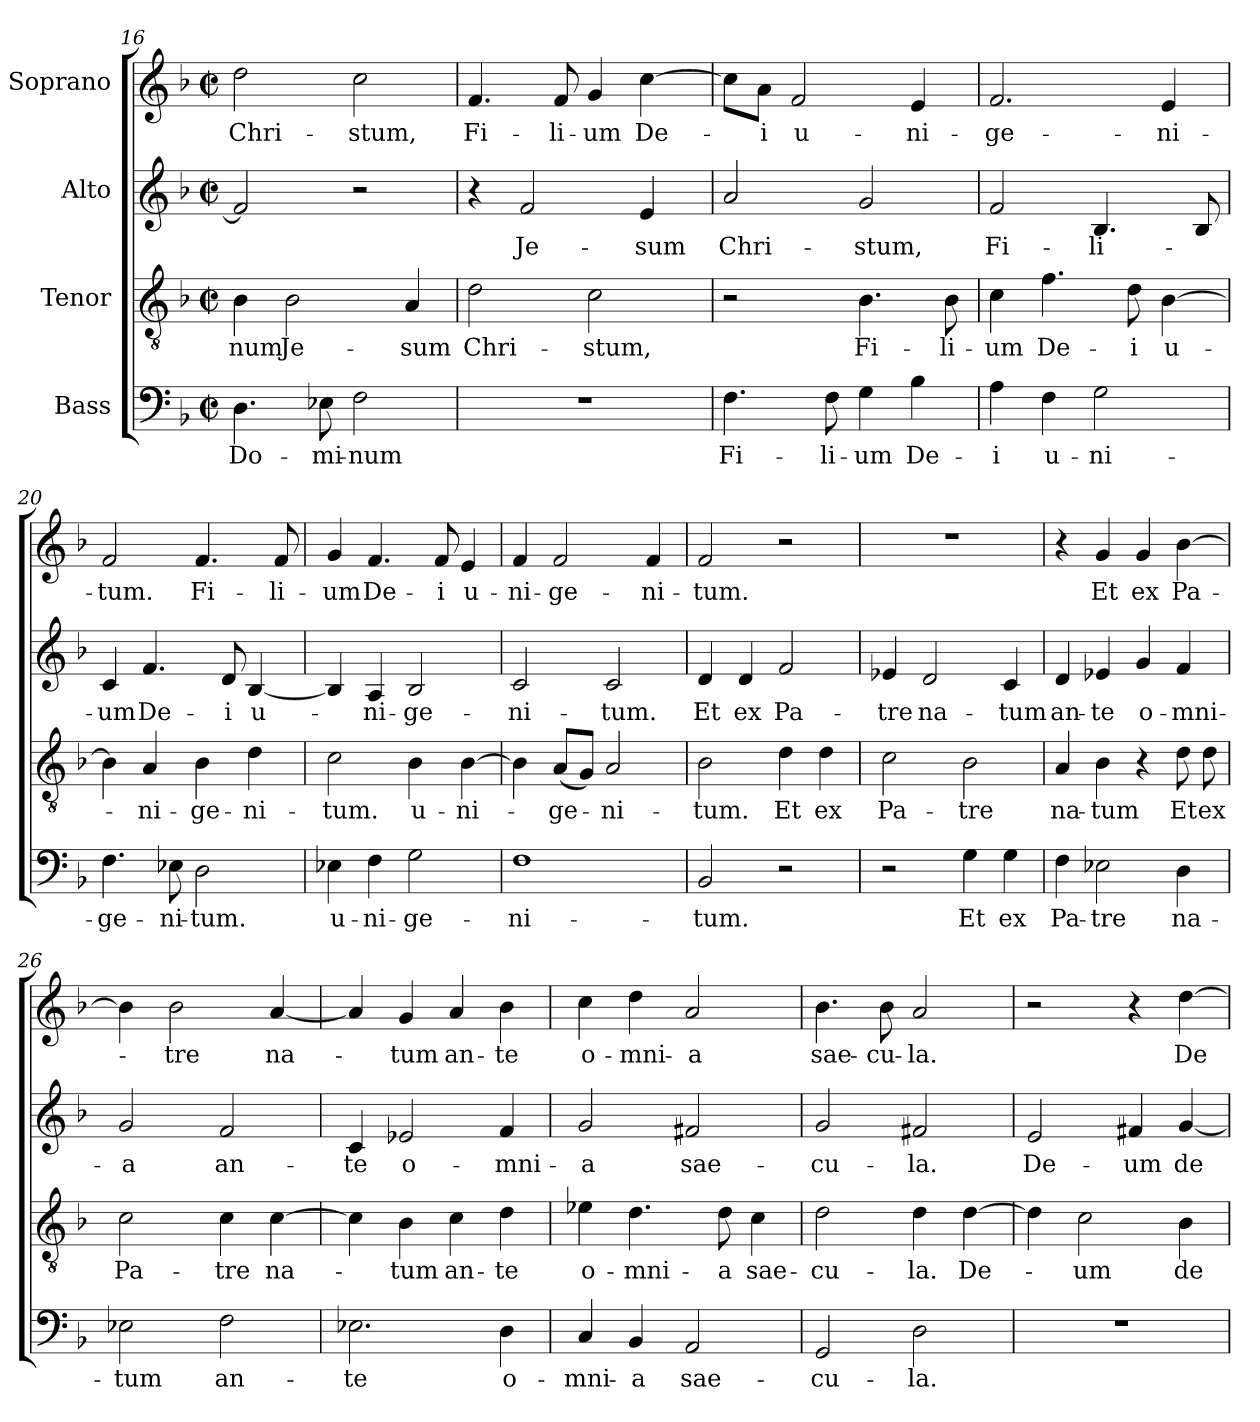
**kern	**text	**kern	**text	**kern	**text	**kern	**text
*part4	*part4	*part3	*part3	*part2	*part2	*part1	*part1
*staff4	*staff4	*staff3	*staff3	*staff2	*staff2	*staff1	*staff1
*I"Bass	*	*I"Tenor	*	*I"Alto	*	*I"Soprano	*
!!LO:PB:g=z
*clefF4	*	*clefGv2	*	*clefG2	*	*clefG2	*
*k[b-]	*	*k[b-]	*	*k[b-]	*	*k[b-]	*
*F:	*	*F:	*	*F:	*	*F:	*
*M2/2	*	*M2/2	*	*M2/2	*	*M2/2	*
*met(c|)	*	*met(c|)	*	*met(c|)	*	*met(c|)	*
=16	=16	=16	=16	=16	=16	=16	=16
4.D\	Do-	4B-\	-num	2f/]	.	2dd\	Chri-
.	.	2B-\	Je-	.	.	.	.
8E-X\	-mi-	.	.	.	.	.	.
2F\	-num	.	.	2r	.	2cc\	-stum,
.	.	4A/	-sum	.	.	.	.
=17	=17	=17	=17	=17	=17	=17	=17
1r	.	2d\	Chri-	4r	.	4.f/	Fi-
.	.	.	.	2f/	Je-	.	.
.	.	.	.	.	.	8f/	-li-
.	.	2c\	-stum,	.	.	4g/	-um
.	.	.	.	4e/	-sum	[4cc\	De-
=18	=18	=18	=18	=18	=18	=18	=18
4.F\	Fi-	2r	.	2a/	Chri-	8cc\L]	.
.	.	.	.	.	.	8a\J	-i
.	.	.	.	.	.	2f/	u-
8F\	-li-	.	.	.	.	.	.
4G\	-um	4.B-\	Fi-	2g/	-stum,	.	.
4B-\	De-	.	.	.	.	4e/	-ni-
.	.	8B-\	-li-	.	.	.	.
=19	=19	=19	=19	=19	=19	=19	=19
4A\	-i	4c\	-um	2f/	Fi-	2.f/	-ge-
4F\	u-	4.f\	De-	.	.	.	.
2G\	-ni-	.	.	4.B-/	-li-	.	.
.	.	8d\	-i	.	.	.	.
.	.	[4B-\	u-	.	.	4e/	-ni-
.	.	.	.	8B-/	.	.	.
=20	=20	=20	=20	=20	=20	=20	=20
4.F\	-ge-	4B-\]	.	4c/	-um	2f/	-tum.
.	.	4A/	-ni-	4.f/	De-	.	.
8E-X\	-ni-	.	.	.	.	.	.
2D\	-tum.	4B-\	-ge-	.	.	4.f/	Fi-
.	.	.	.	8d/	-i	.	.
.	.	4d\	-ni-	[4B-/	u-	.	.
.	.	.	.	.	.	8f/	-li-
!!LO:LB:g=z
=21	=21	=21	=21	=21	=21	=21	=21
4E-X\	u-	2c\	-tum.	4B-/]	.	4g/	-um
4F\	-ni-	.	.	4A/	-ni-	4.f/	De-
2G\	-ge-	4B-\	u-	2B-/	-ge-	.	.
.	.	.	.	.	.	8f/	-i
.	.	[4B-\	-ni-	.	.	4e/	u-
=22	=22	=22	=22	=22	=22	=22	=22
1F	-ni-	4B-\]	.	2c/	-ni-	4f/	-ni-
.	.	(8A/L	-ge-	.	.	2f/	-ge-
.	.	8G/J)	.	.	.	.	.
.	.	2A/	-ni-	2c/	-tum.	.	.
.	.	.	.	.	.	4f/	-ni-
=23	=23	=23	=23	=23	=23	=23	=23
2BB-/	-tum.	2B-\	-tum.	4d/	Et	2f/	-tum.
.	.	.	.	4d/	ex	.	.
2r	.	4d\	Et	2f/	Pa-	2r	.
.	.	4d\	ex	.	.	.	.
=24	=24	=24	=24	=24	=24	=24	=24
2r	.	2c\	Pa-	4e-X/	-tre	1r	.
.	.	.	.	2d/	na-	.	.
4G\	Et	2B-\	-tre	.	.	.	.
4G\	ex	.	.	4c/	-tum	.	.
=25	=25	=25	=25	=25	=25	=25	=25
4F\	Pa-	4A/	na-	4d/	an-	4r	.
2E-X\	-tre	4B-\	-tum	4e-X/	-te	4g/	Et
.	.	4r	.	4g/	o-	4g/	ex
4D\	na-	8d\	Et	4f/	-mni-	[4b-\	Pa-
.	.	8d\	ex	.	.	.	.
!!LO:LB:g=z
=26	=26	=26	=26	=26	=26	=26	=26
2E-X\	-tum	2c\	Pa-	2g/	-a	4b-\]	.
.	.	.	.	.	.	2b-\	-tre
2F\	an-	4c\	-tre	2f/	an-	.	.
.	.	[4c\	na-	.	.	[4a/	na-
=27	=27	=27	=27	=27	=27	=27	=27
2.E-X\	-te	4c\]	.	4c/	-te	4a/]	.
.	.	4B-\	-tum	2e-X/	o-	4g/	-tum
.	.	4c\	an-	.	.	4a/	an-
4D\	o-	4d\	-te	4f/	-mni-	4b-\	-te
=28	=28	=28	=28	=28	=28	=28	=28
4C/	-mni-	4e-X\	o-	2g/	-a	4cc\	o-
4BB-/	-a	4.d\	-mni-	.	.	4dd\	-mni-
2AA/	sae-	.	.	2f#X/	sae-	2a/	-a
.	.	8d\	-a	.	.	.	.
.	.	4c\	sae-	.	.	.	.
=29	=29	=29	=29	=29	=29	=29	=29
2GG/	-cu-	2d\	-cu-	2g/	-cu-	4.b-\	sae-
.	.	.	.	.	.	8b-\	-cu-
2D\	-la.	4d\	-la.	2f#X/	-la.	2a/	-la.
.	.	[4d\	De-	.	.	.	.
=30	=30	=30	=30	=30	=30	=30	=30
1r	.	4d\]	.	2e/	De-	2r	.
.	.	2c\	-um	.	.	.	.
.	.	.	.	4f#X/	-um	4r	.
.	.	4B-\	de	[4g/	de	[4dd\	De-
=	=	=	=	=	=	=	=
*-	*-	*-	*-	*-	*-	*-	*-
